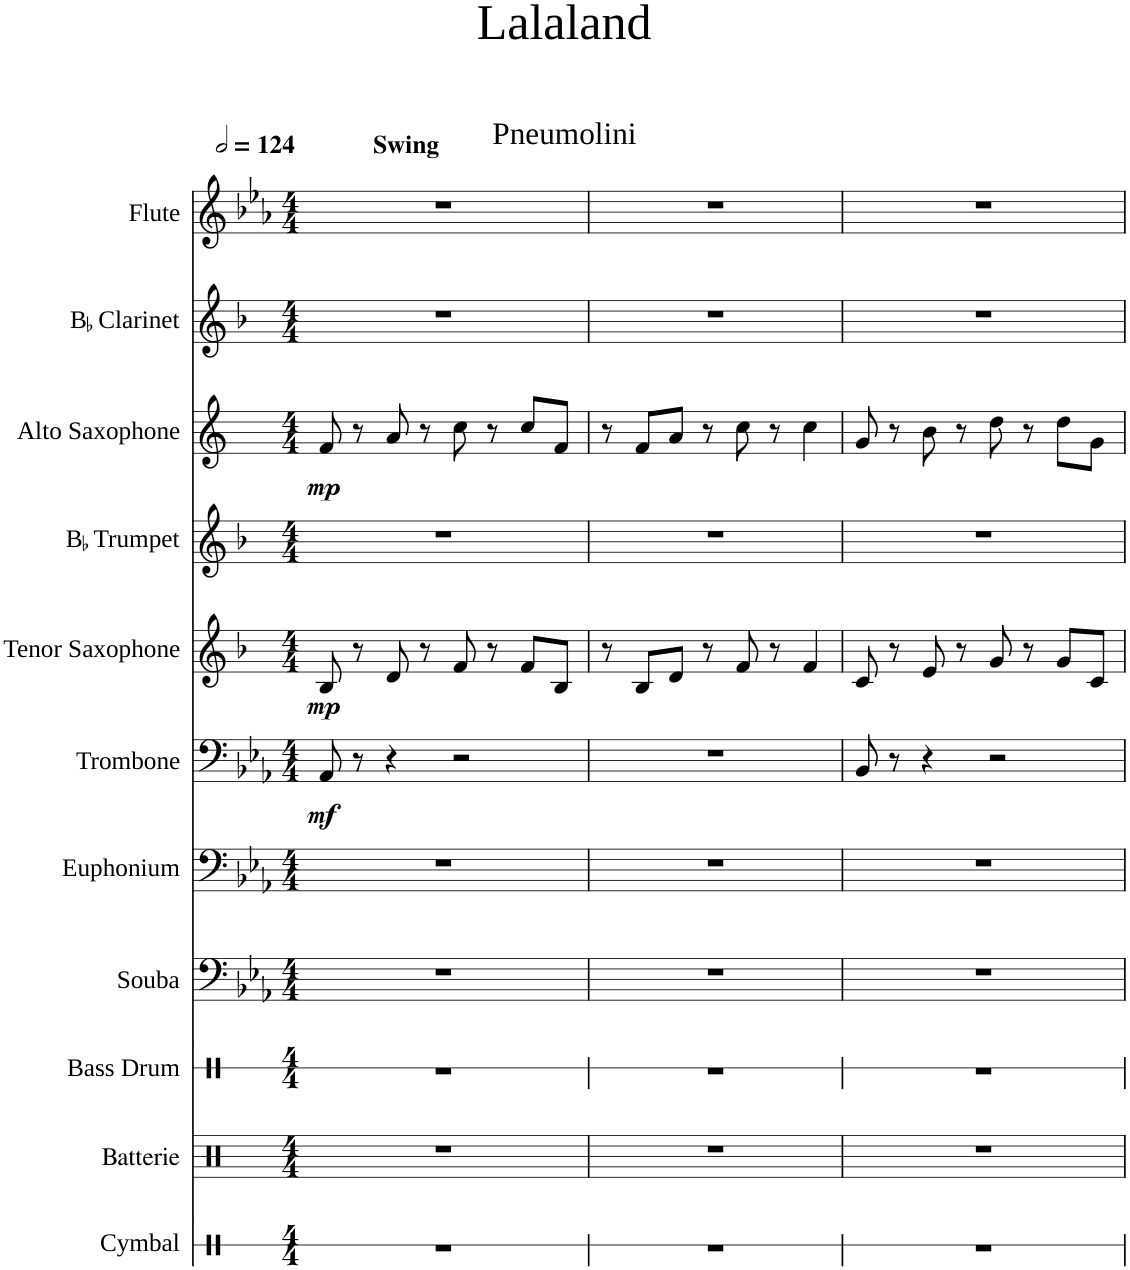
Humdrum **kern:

**kern	**kern	**kern	**kern	**kern	**kern	**dynam	**kern	**dynam	**kern	**kern	**dynam	**kern	**kern
*part11	*part10	*part9	*part8	*part7	*part6	*part6	*part5	*part5	*part4	*part3	*part3	*part2	*part1
*staff11	*staff10	*staff9	*staff8	*staff7	*staff6	*staff6	*staff5	*staff5	*staff4	*staff3	*staff3	*staff2	*staff1
*I"Cymbal	*I"Batterie	*I"Bass Drum	*I"Souba	*I"Euphonium	*I"Trombone	*	*I"Tenor Saxophone	*	*I"BaccidentalFlat Trumpet	*I"Alto Saxophone	*	*I"BaccidentalFlat Clarinet	*I"Flute
*I'Cym.	*I'Batt.	*I'B. Dr.	*I'Souba	*I'Eu.	*I'Trb.	*	*I'T. Sax.	*	*I'BaccidentalFlat Tpt.	*I'A. Sax.	*	*I'BaccidentalFlat Cl.	*I'Fl.
*stria1	*	*stria1	*	*	*	*	*	*	*	*	*	*	*
*clefX	*clefX	*clefX	*clefF4	*clefF4	*clefF4	*	*clefG2	*	*clefG2	*clefG2	*	*clefG2	*clefG2
*	*	*	*	*	*	*	*Trd8c14	*	*Trd1c2	*Trd5c9	*	*Trd1c2	*
*k[]	*k[]	*k[]	*k[b-e-a-]	*k[b-e-a-]	*k[b-e-a-]	*	*k[b-]	*	*k[b-]	*k[]	*	*k[b-]	*k[b-e-a-]
*M4/4	*M4/4	*M4/4	*M4/4	*M4/4	*M4/4	*	*M4/4	*	*M4/4	*M4/4	*	*M4/4	*M4/4
*MM248	*MM248	*MM248	*MM248	*MM248	*MM248	*	*MM248	*	*MM248	*MM248	*	*MM248	*MM248
=1	=1	=1	=1	=1	=1	=1	=1	=1	=1	=1	=1	=1	=1
!	!	!	!	!	!	!	!	!	!	!	!	!	!LO:TX:a:B:t=Swing
!	!	!	!	!	!	!LO:DY:b	!	!LO:DY:b	!	!	!LO:DY:b	!	!
1r	1r	1r	1r	1r	8AA-/	mf	8B-/	mp	1r	8f/	mp	1r	1r
.	.	.	.	.	8r	.	8r	.	.	8r	.	.	.
.	.	.	.	.	4r	.	8d/	.	.	8a/	.	.	.
.	.	.	.	.	.	.	8r	.	.	8r	.	.	.
.	.	.	.	.	2r	.	8f/	.	.	8cc\	.	.	.
.	.	.	.	.	.	.	8r	.	.	8r	.	.	.
.	.	.	.	.	.	.	8f/L	.	.	8cc/L	.	.	.
.	.	.	.	.	.	.	8B-/J	.	.	8f/J	.	.	.
=2	=2	=2	=2	=2	=2	=2	=2	=2	=2	=2	=2	=2	=2
1r	1r	1r	1r	1r	1r	.	8r	.	1r	8r	.	1r	1r
.	.	.	.	.	.	.	8B-/L	.	.	8f/L	.	.	.
.	.	.	.	.	.	.	8d/J	.	.	8a/J	.	.	.
.	.	.	.	.	.	.	8r	.	.	8r	.	.	.
.	.	.	.	.	.	.	8f/	.	.	8cc\	.	.	.
.	.	.	.	.	.	.	8r	.	.	8r	.	.	.
.	.	.	.	.	.	.	4f/	.	.	4cc\	.	.	.
=3	=3	=3	=3	=3	=3	=3	=3	=3	=3	=3	=3	=3	=3
1r	1r	1r	1r	1r	8BB-/	.	8c/	.	1r	8g/	.	1r	1r
.	.	.	.	.	8r	.	8r	.	.	8r	.	.	.
.	.	.	.	.	4r	.	8e/	.	.	8b\	.	.	.
.	.	.	.	.	.	.	8r	.	.	8r	.	.	.
.	.	.	.	.	2r	.	8g/	.	.	8dd\	.	.	.
.	.	.	.	.	.	.	8r	.	.	8r	.	.	.
.	.	.	.	.	.	.	8g/L	.	.	8dd\L	.	.	.
.	.	.	.	.	.	.	8c/J	.	.	8g\J	.	.	.
=	=	=	=	=	=	=	=	=	=	=	=	=	=
*-	*-	*-	*-	*-	*-	*-	*-	*-	*-	*-	*-	*-	*-
